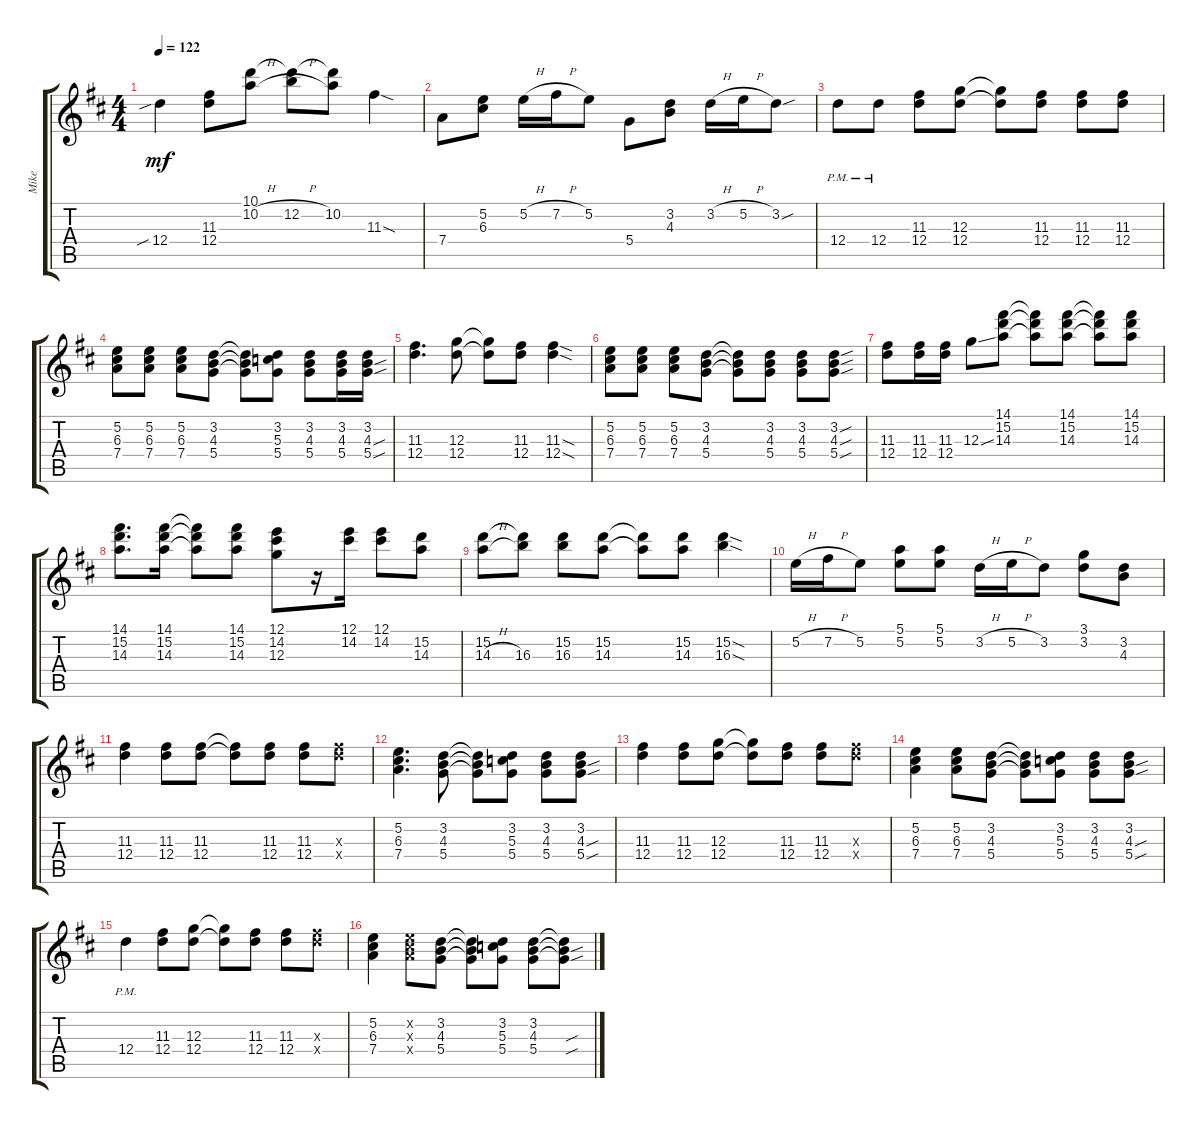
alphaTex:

\track ("Mike" "Mike") {instrument distortionguitar}
\staff {score tabs}
\tuning (E4 B3 G3 D3 A2 E2) {hide}
\ts (4 4)
\tempo 122
\clef g2
\ks d
12.4{sib}.4{dy mf} (11.3 12.4).8 (10.1 10.2{h}).8 (10.1{t} 12.2{h}).8 (10.1{t} 10.2).8 11.3{sod}.4 |
7.4.8 (5.2 6.3).8 5.2{h}.16 7.2{h}.16 5.2.8 5.4.8 (3.2 4.3).8 3.2{h}.16 5.2{h}.16 3.2{sou}.8 |
12.4{pm}.8 12.4{pm}.8 (11.3 12.4).8 (12.3 12.4).8 (12.3{t} 12.4{t}).8 (11.3 12.4).8 (11.3 12.4).8 (11.3 12.4).8 |
(5.2 6.3 7.4).8 (5.2 6.3 7.4).8 (5.2 6.3 7.4).8 (3.2 4.3 5.4).8 (3.2{t} 4.3{t} 5.4{t}).8 (3.2 5.3 5.4).8 (3.2 4.3 5.4).8 (3.2 4.3 5.4).16 (3.2 4.3{sou} 5.4{sou}).16 |
(11.3 12.4).4{d} (12.3 12.4).8 (12.3{t} 12.4{t}).8 (11.3 12.4).8 (11.3{sod} 12.4{sod}).4 |
(5.2 6.3 7.4).8 (5.2 6.3 7.4).8 (5.2 6.3 7.4).8 (3.2 4.3 5.4).8 (3.2{t} 4.3{t} 5.4{t}).8 (3.2 4.3 5.4).8 (3.2 4.3 5.4).8 (3.2{sou} 4.3{sou} 5.4{sou}).8 |
(11.3 12.4).8 (11.3 12.4).16 (11.3 12.4).16 12.3{ss}.8 (14.1 15.2 14.3).8 (14.1{t} 15.2{t} 14.3{t}).8 (14.1 15.2 14.3).8 (14.1{t} 15.2{t} 14.3{t}).8 (14.1 15.2 14.3).8 |
(14.1 15.2 14.3).8{d} (14.1 15.2 14.3).16 (14.1{t} 15.2{t} 14.3{t}).8 (14.1 15.2 14.3).8 (12.1 14.2 12.3).8 r.16 (12.1 14.2).16 (12.1 14.2).8 (15.2 14.3).8 |
(15.2 14.3{h}).8 (15.2{t} 16.3).8 (15.2 16.3).8 (15.2 14.3).8 (15.2{t} 14.3{t}).8 (15.2 14.3).8 (15.2{sod} 16.3{sod}).4 |
5.2{h}.16 7.2{h}.16 5.2.8 (5.1 5.2).8 (5.1 5.2).8 3.2{h}.16 5.2{h}.16 3.2.8 (3.1 3.2).8 (3.2 4.3).8 |
(11.3 12.4).4 (11.3 12.4).8 (11.3 12.4).8 (11.3{t} 12.4{t}).8 (11.3 12.4).8 (11.3 12.4).8 (11.3{x} 12.4{x}).8 |
(5.2 6.3 7.4).4{d} (3.2 4.3 5.4).8 (3.2{t} 4.3{t} 5.4{t}).8 (3.2 5.3 5.4).8 (3.2 4.3 5.4).8 (3.2 4.3{sou} 5.4{sou}).8 |
(11.3 12.4).4 (11.3 12.4).8 (12.3 12.4).8 (12.3{t} 12.4{t}).8 (11.3 12.4).8 (11.3 12.4).8 (11.3{x} 12.4{x}).8 |
(5.2 6.3 7.4).4 (5.2 6.3 7.4).8 (3.2 4.3 5.4).8 (3.2{t} 4.3{t} 5.4{t}).8 (3.2 5.3 5.4).8 (3.2 4.3 5.4).8 (3.2 4.3{sou} 5.4{sou}).8 |
12.4{pm}.4 (11.3 12.4).8 (12.3 12.4).8 (12.3{t} 12.4{t}).8 (11.3 12.4).8 (11.3 12.4).8 (11.3{x} 12.4{x}).8 |
(5.2 6.3 7.4).4 (5.2{x} 6.3{x} 7.4{x}).8 (3.2 4.3 5.4).8 (3.2{t} 4.3{t} 5.4{t}).8 (3.2 5.3 5.4).8 (3.2 4.3 5.4).8 (3.2{t} 4.3{sou t} 5.4{sou t}).8
